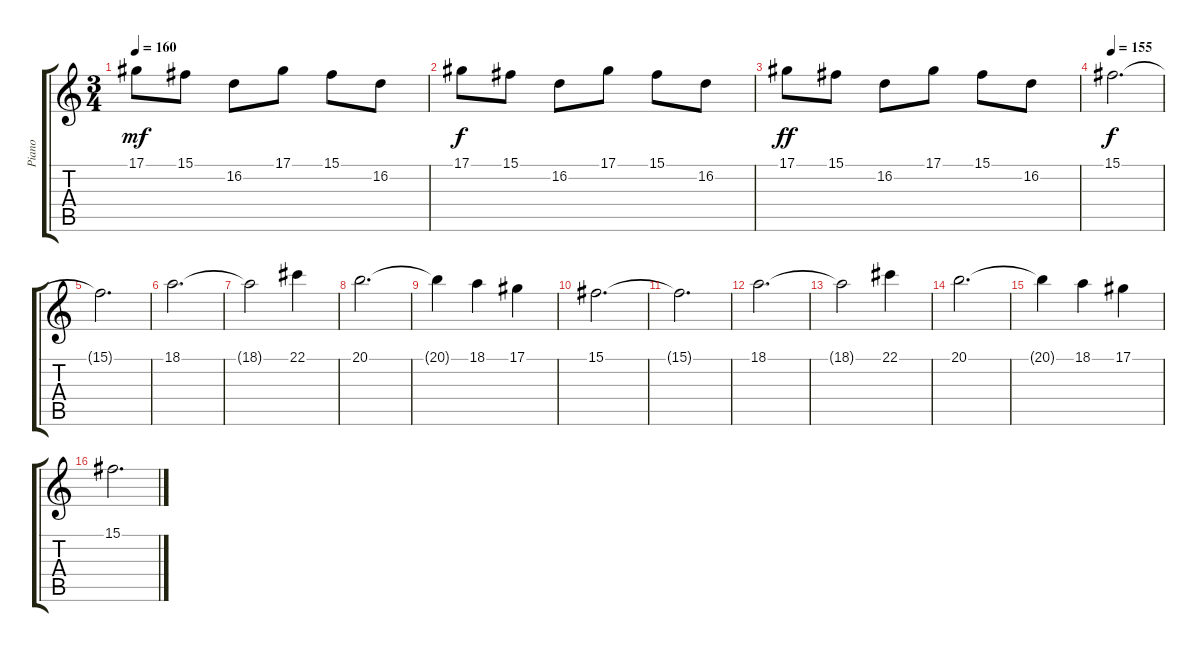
\track ("Piano" "Piano") {instrument brightacousticpiano}
\staff {score tabs}
\tuning (Eb4 Bb3 Gb3 Db3 Ab2 Db2) {hide}
\ts (3 4)
\tempo 160
\clef g2
\ks c
17.1.8{dy mf} 15.1.8 16.2.8 17.1.8 15.1.8 16.2.8 |
17.1.8{dy f} 15.1.8 16.2.8 17.1.8 15.1.8 16.2.8 |
17.1.8{dy ff} 15.1.8 16.2.8 17.1.8 15.1.8 16.2.8 |
\tempo 155
15.1.2{d dy f} |
15.1{t}.2{d} |
18.1.2{d} |
18.1{t}.2 22.1.4 |
20.1.2{d} |
20.1{t}.4 18.1.4 17.1.4 |
15.1.2{d} |
15.1{t}.2{d} |
18.1.2{d} |
18.1{t}.2 22.1.4 |
20.1.2{d} |
20.1{t}.4 18.1.4 17.1.4 |
15.1.2{d}
